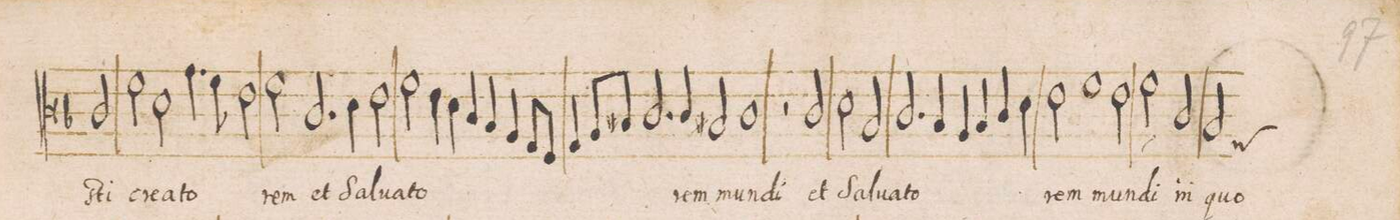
**kern	**text
*I"DISCANTVS	*
*clefC3	*
*k[b-]	*
*met(C|)	*
*M2/1	*
2c/	-sti
2f\	cre-
2d\	-a-
=53-	=53-
4.g\	-to-
8f\	.
2e\	.
2f\	-rem
2.c/	et
=54-	=54-
4d\	Sal-
2e\	-va-
2f\	-to-
4e\	.
4d\	.
=55-	=55-
4c/	.
4B-/	.
4A/	.
8G/L	.
8F/J	.
4G/	.
8A/L	.
8Bn/J	.
2.c/	.
=56-	=56-
4c/	-rem
2Bn/	mun-
1c	-di
=57-	=57-
2r	.
2c/	et
2d\	Sal-
2B-y/	-va-
=58-	=58-
2.c/	-to-
4B-/	.
4A/	.
4B-/	.
4c/	.
4d\	.
=59-	=59-
2e\	-rem
1f	mun-
2e\	.
=60-	=60-
2f,<\	-di
2c/	in
*custos:g	*
2B-/	quo
*-	*-
